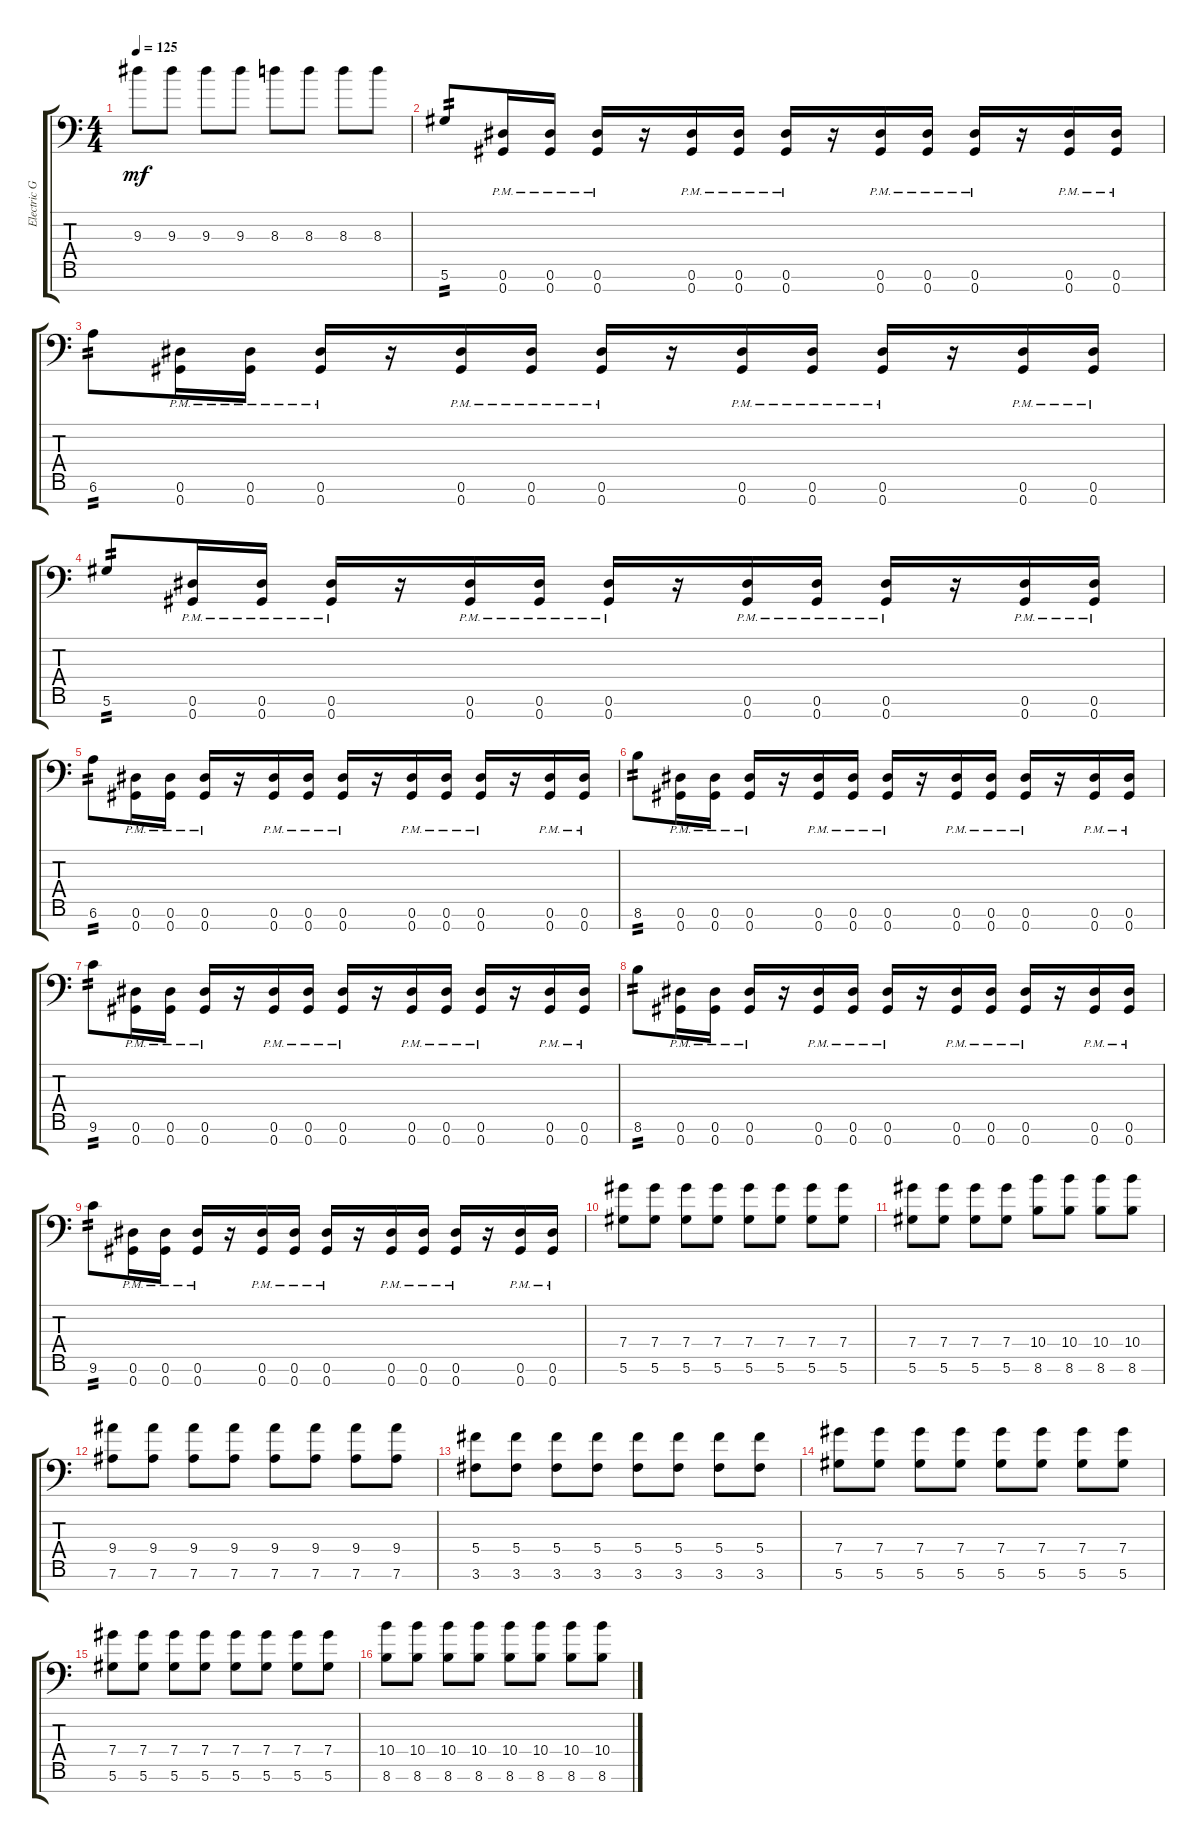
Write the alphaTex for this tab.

\track ("Electric Guitar" "Electric G") {instrument distortionguitar}
\staff {score tabs}
\tuning (Eb4 Bb3 Gb3 Db3 Ab2 Eb2 Ab1) {hide}
\ts (4 4)
\tempo 125
\clef f4
\ks c
9.3.8{dy mf} 9.3.8 9.3.8 9.3.8 8.3.8 8.3.8 8.3.8 8.3.8 |
5.6.8{tp 2} (0.6{pm} 0.7{pm}).16 (0.6{pm} 0.7{pm}).16 (0.6{pm} 0.7{pm}).16 r.16 (0.6{pm} 0.7{pm}).16 (0.6{pm} 0.7{pm}).16 (0.6{pm} 0.7{pm}).16 r.16 (0.6{pm} 0.7{pm}).16 (0.6{pm} 0.7{pm}).16 (0.6{pm} 0.7{pm}).16 r.16 (0.6{pm} 0.7{pm}).16 (0.6{pm} 0.7{pm}).16 |
6.6.8{tp 2} (0.6{pm} 0.7{pm}).16 (0.6{pm} 0.7{pm}).16 (0.6{pm} 0.7{pm}).16 r.16 (0.6{pm} 0.7{pm}).16 (0.6{pm} 0.7{pm}).16 (0.6{pm} 0.7{pm}).16 r.16 (0.6{pm} 0.7{pm}).16 (0.6{pm} 0.7{pm}).16 (0.6{pm} 0.7{pm}).16 r.16 (0.6{pm} 0.7{pm}).16 (0.6{pm} 0.7{pm}).16 |
5.6.8{tp 2} (0.6{pm} 0.7{pm}).16 (0.6{pm} 0.7{pm}).16 (0.6{pm} 0.7{pm}).16 r.16 (0.6{pm} 0.7{pm}).16 (0.6{pm} 0.7{pm}).16 (0.6{pm} 0.7{pm}).16 r.16 (0.6{pm} 0.7{pm}).16 (0.6{pm} 0.7{pm}).16 (0.6{pm} 0.7{pm}).16 r.16 (0.6{pm} 0.7{pm}).16 (0.6{pm} 0.7{pm}).16 |
6.6.8{tp 2} (0.6{pm} 0.7{pm}).16 (0.6{pm} 0.7{pm}).16 (0.6{pm} 0.7{pm}).16 r.16 (0.6{pm} 0.7{pm}).16 (0.6{pm} 0.7{pm}).16 (0.6{pm} 0.7{pm}).16 r.16 (0.6{pm} 0.7{pm}).16 (0.6{pm} 0.7{pm}).16 (0.6{pm} 0.7{pm}).16 r.16 (0.6{pm} 0.7{pm}).16 (0.6{pm} 0.7{pm}).16 |
8.6.8{tp 2} (0.6{pm} 0.7{pm}).16 (0.6{pm} 0.7{pm}).16 (0.6{pm} 0.7{pm}).16 r.16 (0.6{pm} 0.7{pm}).16 (0.6{pm} 0.7{pm}).16 (0.6{pm} 0.7{pm}).16 r.16 (0.6{pm} 0.7{pm}).16 (0.6{pm} 0.7{pm}).16 (0.6{pm} 0.7{pm}).16 r.16 (0.6{pm} 0.7{pm}).16 (0.6{pm} 0.7{pm}).16 |
9.6.8{tp 2} (0.6{pm} 0.7{pm}).16 (0.6{pm} 0.7{pm}).16 (0.6{pm} 0.7{pm}).16 r.16 (0.6{pm} 0.7{pm}).16 (0.6{pm} 0.7{pm}).16 (0.6{pm} 0.7{pm}).16 r.16 (0.6{pm} 0.7{pm}).16 (0.6{pm} 0.7{pm}).16 (0.6{pm} 0.7{pm}).16 r.16 (0.6{pm} 0.7{pm}).16 (0.6{pm} 0.7{pm}).16 |
8.6.8{tp 2} (0.6{pm} 0.7{pm}).16 (0.6{pm} 0.7{pm}).16 (0.6{pm} 0.7{pm}).16 r.16 (0.6{pm} 0.7{pm}).16 (0.6{pm} 0.7{pm}).16 (0.6{pm} 0.7{pm}).16 r.16 (0.6{pm} 0.7{pm}).16 (0.6{pm} 0.7{pm}).16 (0.6{pm} 0.7{pm}).16 r.16 (0.6{pm} 0.7{pm}).16 (0.6{pm} 0.7{pm}).16 |
9.6.8{tp 2} (0.6{pm} 0.7{pm}).16 (0.6{pm} 0.7{pm}).16 (0.6{pm} 0.7{pm}).16 r.16 (0.6{pm} 0.7{pm}).16 (0.6{pm} 0.7{pm}).16 (0.6{pm} 0.7{pm}).16 r.16 (0.6{pm} 0.7{pm}).16 (0.6{pm} 0.7{pm}).16 (0.6{pm} 0.7{pm}).16 r.16 (0.6{pm} 0.7{pm}).16 (0.6{pm} 0.7{pm}).16 |
(7.4 5.6).8 (7.4 5.6).8 (7.4 5.6).8 (7.4 5.6).8 (7.4 5.6).8 (7.4 5.6).8 (7.4 5.6).8 (7.4 5.6).8 |
(7.4 5.6).8 (7.4 5.6).8 (7.4 5.6).8 (7.4 5.6).8 (10.4 8.6).8 (10.4 8.6).8 (10.4 8.6).8 (10.4 8.6).8 |
(9.4 7.6).8 (9.4 7.6).8 (9.4 7.6).8 (9.4 7.6).8 (9.4 7.6).8 (9.4 7.6).8 (9.4 7.6).8 (9.4 7.6).8 |
(5.4 3.6).8 (5.4 3.6).8 (5.4 3.6).8 (5.4 3.6).8 (5.4 3.6).8 (5.4 3.6).8 (5.4 3.6).8 (5.4 3.6).8 |
(7.4 5.6).8 (7.4 5.6).8 (7.4 5.6).8 (7.4 5.6).8 (7.4 5.6).8 (7.4 5.6).8 (7.4 5.6).8 (7.4 5.6).8 |
(7.4 5.6).8 (7.4 5.6).8 (7.4 5.6).8 (7.4 5.6).8 (7.4 5.6).8 (7.4 5.6).8 (7.4 5.6).8 (7.4 5.6).8 |
(10.4 8.6).8 (10.4 8.6).8 (10.4 8.6).8 (10.4 8.6).8 (10.4 8.6).8 (10.4 8.6).8 (10.4 8.6).8 (10.4 8.6).8
